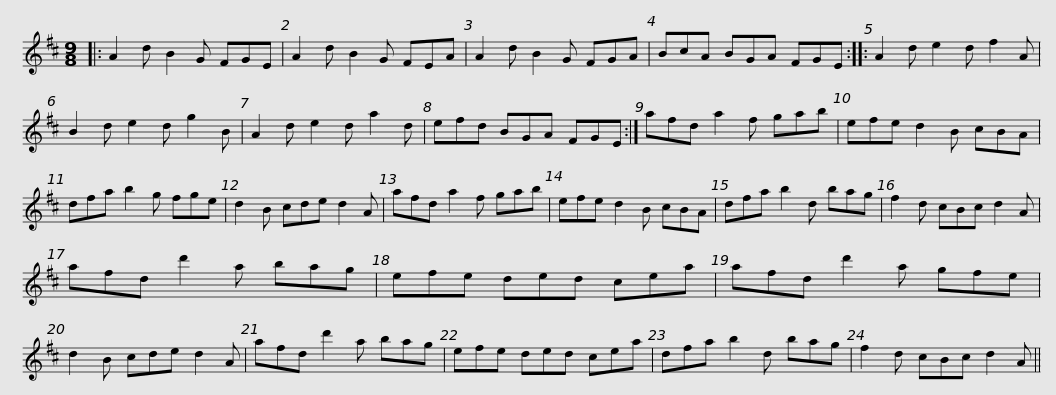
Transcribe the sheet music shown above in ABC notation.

X:1
L:1/8
M:9/8
I:linebreak $
K:D
V:1 treble
V:1
|: A2 d B2 G FGE | A2 d B2 G FEA | A2 d B2 G FGA | BcA BGA FGE :: A2 d e2 d f2 A |$ %5
 B2 d e2 d g2 B | A2 d e2 d a2 d | efd BGA FGE :| afd a2 f gab | efe d2 B cBA |$ %10
 dfa b2 g fge | d2 B cde d2 A | afd a2 f gab | efe d2 B cBA | dfa b2 d bag |$ %15
 f2 d cBc d2 A | afd d'2 a bag | efe ded cea | afd d'2 a gfe | d2 B cde d2 A |$ %20
 afd d'2 a bag | efe ded cea | dfa b2 d bag | f2 d cBc d2 A || %24
